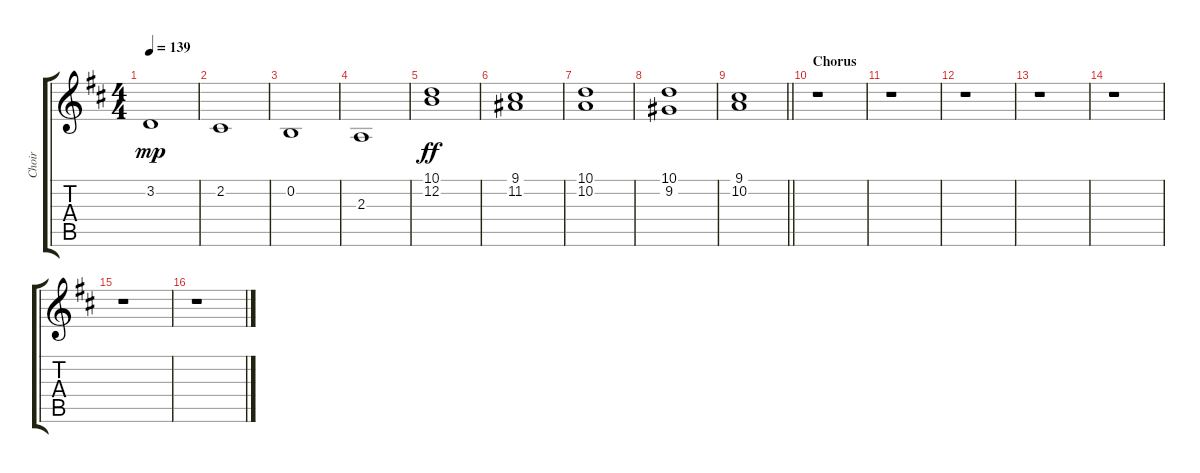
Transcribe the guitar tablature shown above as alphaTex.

\track ("Choir" "Choir") {instrument voiceoohs}
\staff {score tabs}
\tuning (E4 B3 G3 D3 A2 E2) {hide}
\ts (4 4)
\tempo 139
\clef g2
\ks d
3.2.1{dy mp} |
2.2.1 |
0.2.1 |
2.3.1 |
(10.1 12.2).1{dy ff} |
(9.1 11.2).1 |
(10.1 10.2).1 |
(10.1 9.2).1 |
\barLineRight lightlight
(9.1 10.2).1 |
\section ("" "Chorus")
r.1 |
r.1 |
r.1 |
r.1 |
r.1 |
r.1 |
r.1
